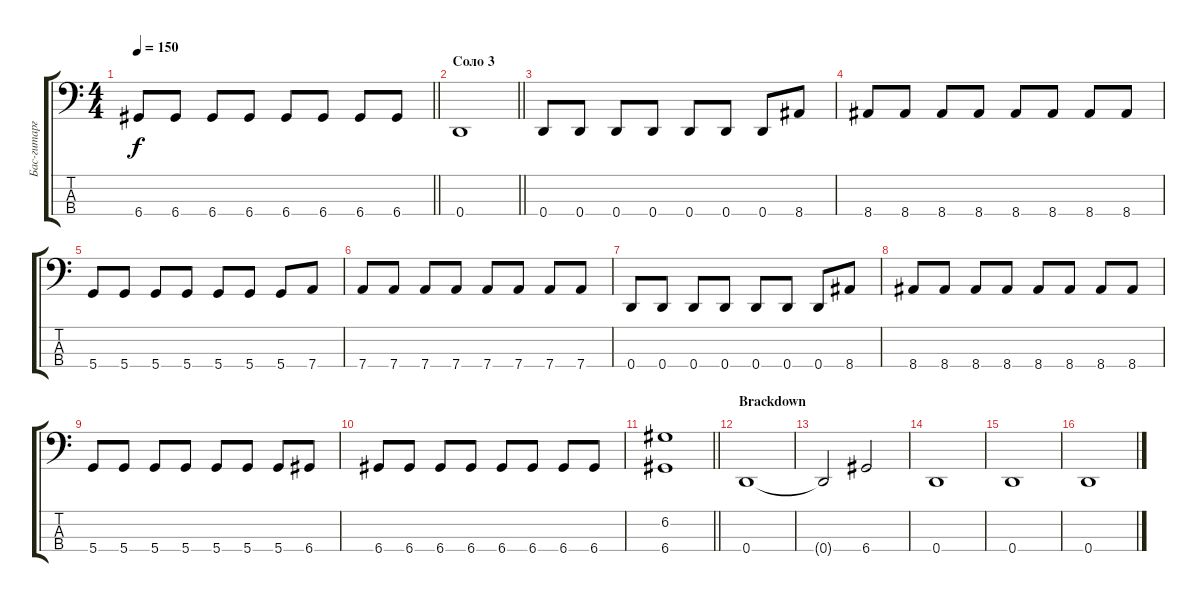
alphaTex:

\track ("Бас-гитарга" "Бас-гитарг") {instrument electricbasspick}
\staff {score tabs}
\tuning (G2 D2 A1 D1) {hide}
\ts (4 4)
\tempo 150
\clef f4
\barLineRight lightlight
\ks c
6.4.8{dy f} 6.4.8 6.4.8 6.4.8 6.4.8 6.4.8 6.4.8 6.4.8 |
\section ("" "Соло 3")
\barLineRight lightlight
0.4.1 |
0.4.8 0.4.8 0.4.8 0.4.8 0.4.8 0.4.8 0.4.8 8.4.8 |
8.4.8 8.4.8 8.4.8 8.4.8 8.4.8 8.4.8 8.4.8 8.4.8 |
5.4.8 5.4.8 5.4.8 5.4.8 5.4.8 5.4.8 5.4.8 7.4.8 |
7.4.8 7.4.8 7.4.8 7.4.8 7.4.8 7.4.8 7.4.8 7.4.8 |
0.4.8 0.4.8 0.4.8 0.4.8 0.4.8 0.4.8 0.4.8 8.4.8 |
8.4.8 8.4.8 8.4.8 8.4.8 8.4.8 8.4.8 8.4.8 8.4.8 |
5.4.8 5.4.8 5.4.8 5.4.8 5.4.8 5.4.8 5.4.8 6.4.8 |
6.4.8 6.4.8 6.4.8 6.4.8 6.4.8 6.4.8 6.4.8 6.4.8 |
\barLineRight lightlight
(6.2 6.4).1 |
\section ("" "Brackdown")
0.4.1 |
0.4{t}.2 6.4.2 |
0.4.1 |
0.4.1 |
0.4.1
